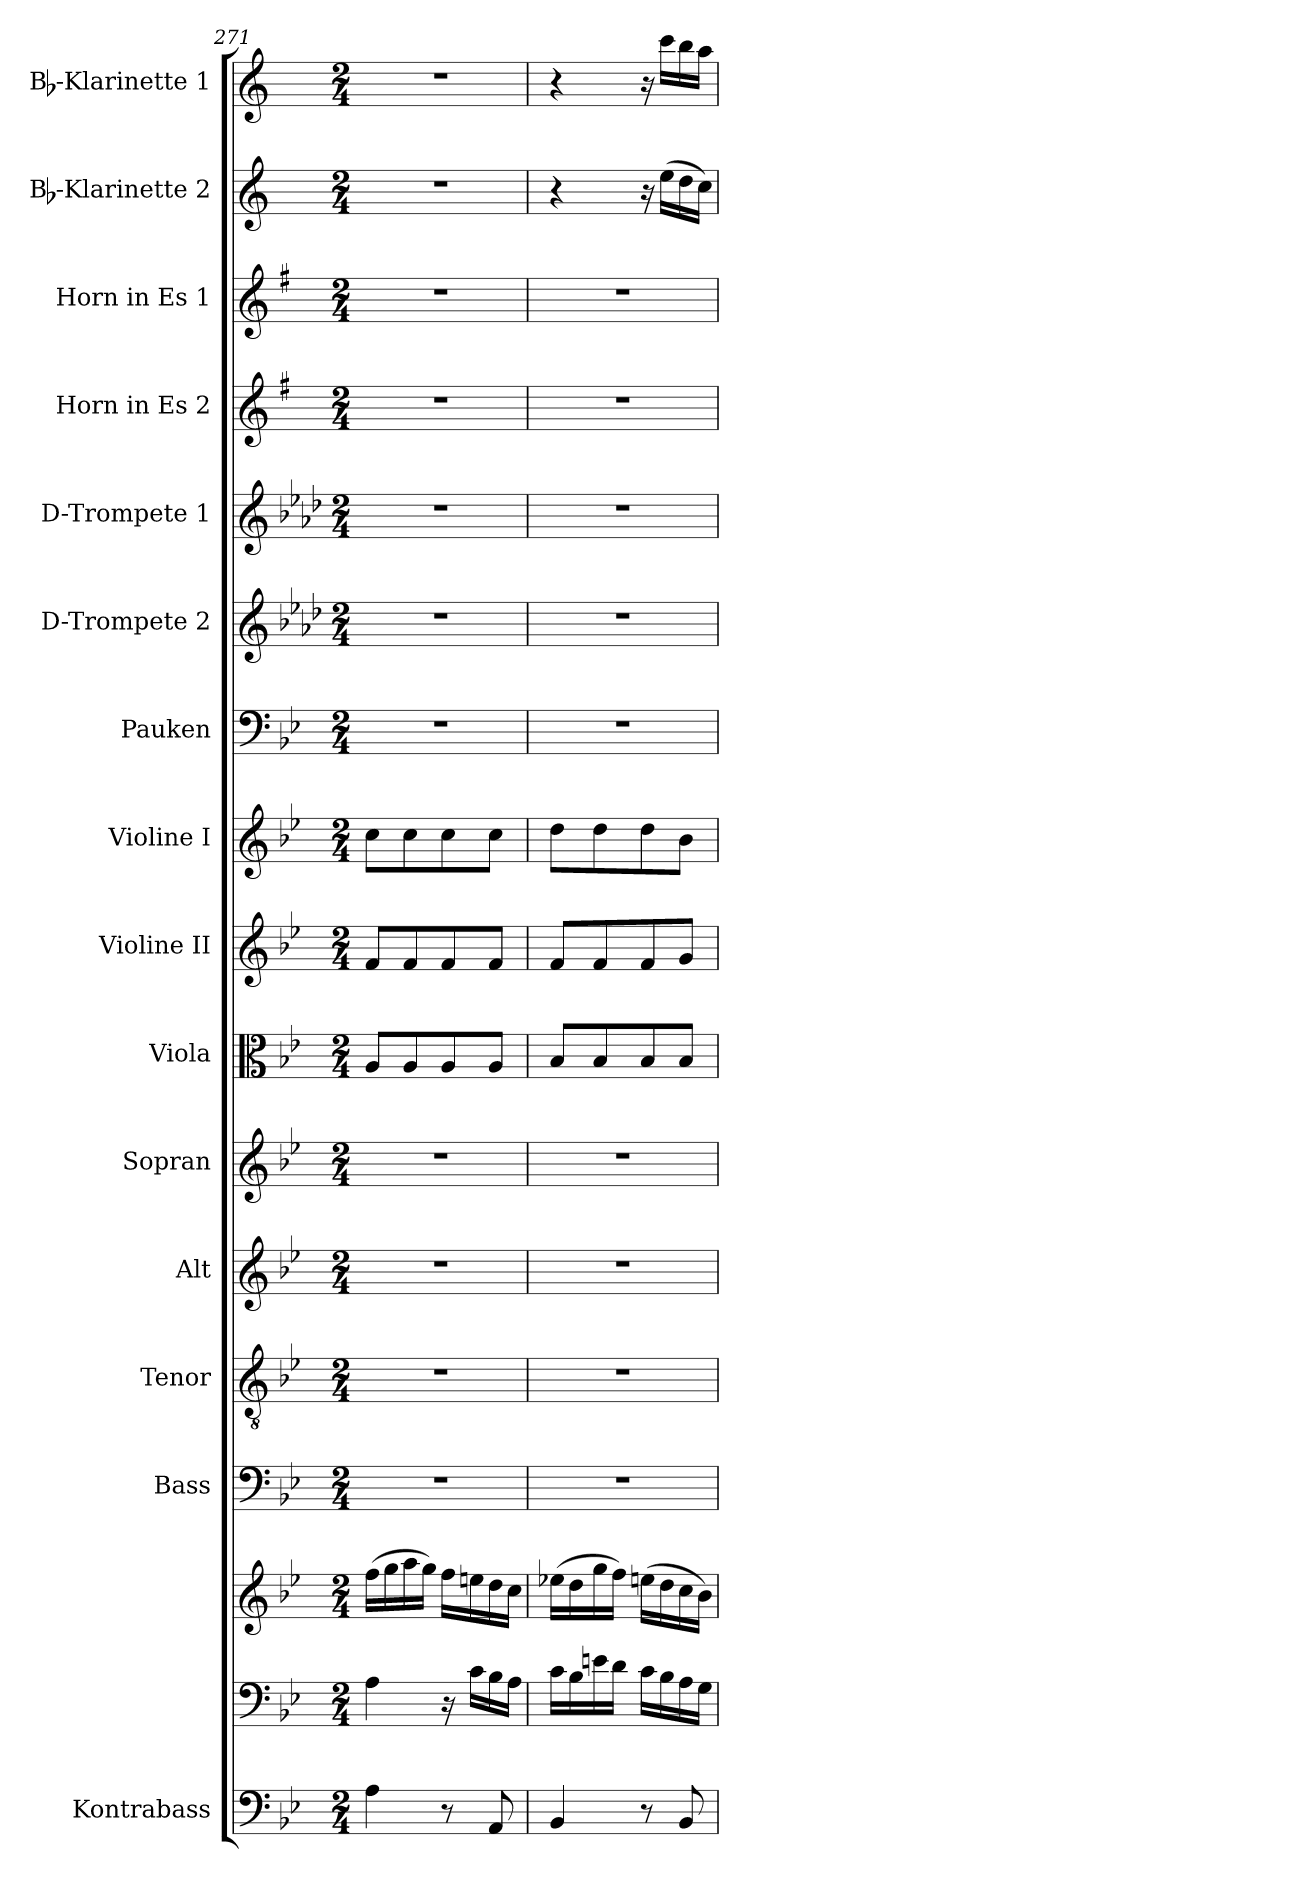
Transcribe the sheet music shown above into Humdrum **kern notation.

**kern	**kern	**kern	**kern	**kern	**kern	**kern	**kern	**kern	**kern	**kern	**kern	**kern	**kern	**kern	**kern	**kern
*part16	*part15	*part15	*part14	*part13	*part12	*part11	*part10	*part9	*part8	*part7	*part6	*part5	*part4	*part3	*part2	*part1
*staff17	*staff16	*staff15	*staff14	*staff13	*staff12	*staff11	*staff10	*staff9	*staff8	*staff7	*staff6	*staff5	*staff4	*staff3	*staff2	*staff1
*I"Kontrabass	*	*	*I"Bass	*I"Tenor	*I"Alt	*I"Sopran	*I"Viola	*I"Violine II	*I"Violine I	*I"Pauken	*I"D-Trompete 2	*I"D-Trompete 1	*I"Horn in Es 2	*I"Horn in Es 1	*I"Bb-Klarinette 2	*I"Bb-Klarinette 1
*I'Kb.	*	*	*I'B.	*I'T.	*I'A.	*I'S.	*I'Vla.	*I'Vl. II	*I'Vl. I	*I'Pk.	*I'D Trp. 2	*I'D Trp. 1	*	*	*I'Bb Kl. 2	*I'Bb Kl. 1
*clefF4	*clefF4	*clefG2	*clefF4	*clefGv2	*clefG2	*clefG2	*clefC3	*clefG2	*clefG2	*clefF4	*clefG2	*clefG2	*clefG2	*clefG2	*clefG2	*clefG2
*ITrd7c12	*	*	*	*	*	*	*	*	*	*	*ITrd-1c-2	*ITrd-1c-2	*ITrd5c9	*ITrd5c9	*ITrd1c2	*ITrd1c2
*k[b-e-]	*k[b-e-]	*k[b-e-]	*k[b-e-]	*k[b-e-]	*k[b-e-]	*k[b-e-]	*k[b-e-]	*k[b-e-]	*k[b-e-]	*k[b-e-]	*k[b-e-]	*k[b-e-]	*k[b-e-]	*k[b-e-]	*k[b-e-]	*k[b-e-]
*B-:	*B-:	*B-:	*B-:	*B-:	*B-:	*B-:	*B-:	*B-:	*B-:	*B-:	*B-:	*B-:	*B-:	*B-:	*B-:	*B-:
*M2/4	*M2/4	*M2/4	*M2/4	*M2/4	*M2/4	*M2/4	*M2/4	*M2/4	*M2/4	*M2/4	*M2/4	*M2/4	*M2/4	*M2/4	*M2/4	*M2/4
=271	=271	=271	=271	=271	=271	=271	=271	=271	=271	=271	=271	=271	=271	=271	=271	=271
4AA\	4A\	(>16ff\LL	2r	2r	2r	2r	8A/L	8f/L	8cc\L	2r	2r	2r	2r	2r	2r	2r
.	.	16gg\	.	.	.	.	.	.	.	.	.	.	.	.	.	.
.	.	16aa\	.	.	.	.	8A/	8f/	8cc\	.	.	.	.	.	.	.
.	.	16gg\JJ)	.	.	.	.	.	.	.	.	.	.	.	.	.	.
8r	16r	16ff\LL	.	.	.	.	8A/	8f/	8cc\	.	.	.	.	.	.	.
.	16c\LL	16een\	.	.	.	.	.	.	.	.	.	.	.	.	.	.
8AAA/	16B-\	16dd\	.	.	.	.	8A/J	8f/J	8cc\J	.	.	.	.	.	.	.
.	16A\JJ	16cc\JJ	.	.	.	.	.	.	.	.	.	.	.	.	.	.
=272	=272	=272	=272	=272	=272	=272	=272	=272	=272	=272	=272	=272	=272	=272	=272	=272
4BBB-/	16c\LL	(>16ee-X\LL	2r	2r	2r	2r	8B-/L	8f/L	8dd\L	2r	2r	2r	2r	2r	4r	4r
.	16B-\	16dd\	.	.	.	.	.	.	.	.	.	.	.	.	.	.
.	16en\	16gg\	.	.	.	.	8B-/	8f/	8dd\	.	.	.	.	.	.	.
.	16d\JJ	16ff\JJ)	.	.	.	.	.	.	.	.	.	.	.	.	.	.
8r	16c\LL	(>16een\LL	.	.	.	.	8B-/	8f/	8dd\	.	.	.	.	.	16r	16r
.	16B-\	16dd\	.	.	.	.	.	.	.	.	.	.	.	.	(>16dd\LL	16bb-\LL
8BBB-/	16A\	16cc\	.	.	.	.	8B-/J	8g/J	8b-\J	.	.	.	.	.	16cc\	16aa\
.	16G\JJ	16b-\JJ)	.	.	.	.	.	.	.	.	.	.	.	.	16b-\JJ)	16gg\JJ
=	=	=	=	=	=	=	=	=	=	=	=	=	=	=	=	=
*-	*-	*-	*-	*-	*-	*-	*-	*-	*-	*-	*-	*-	*-	*-	*-	*-
